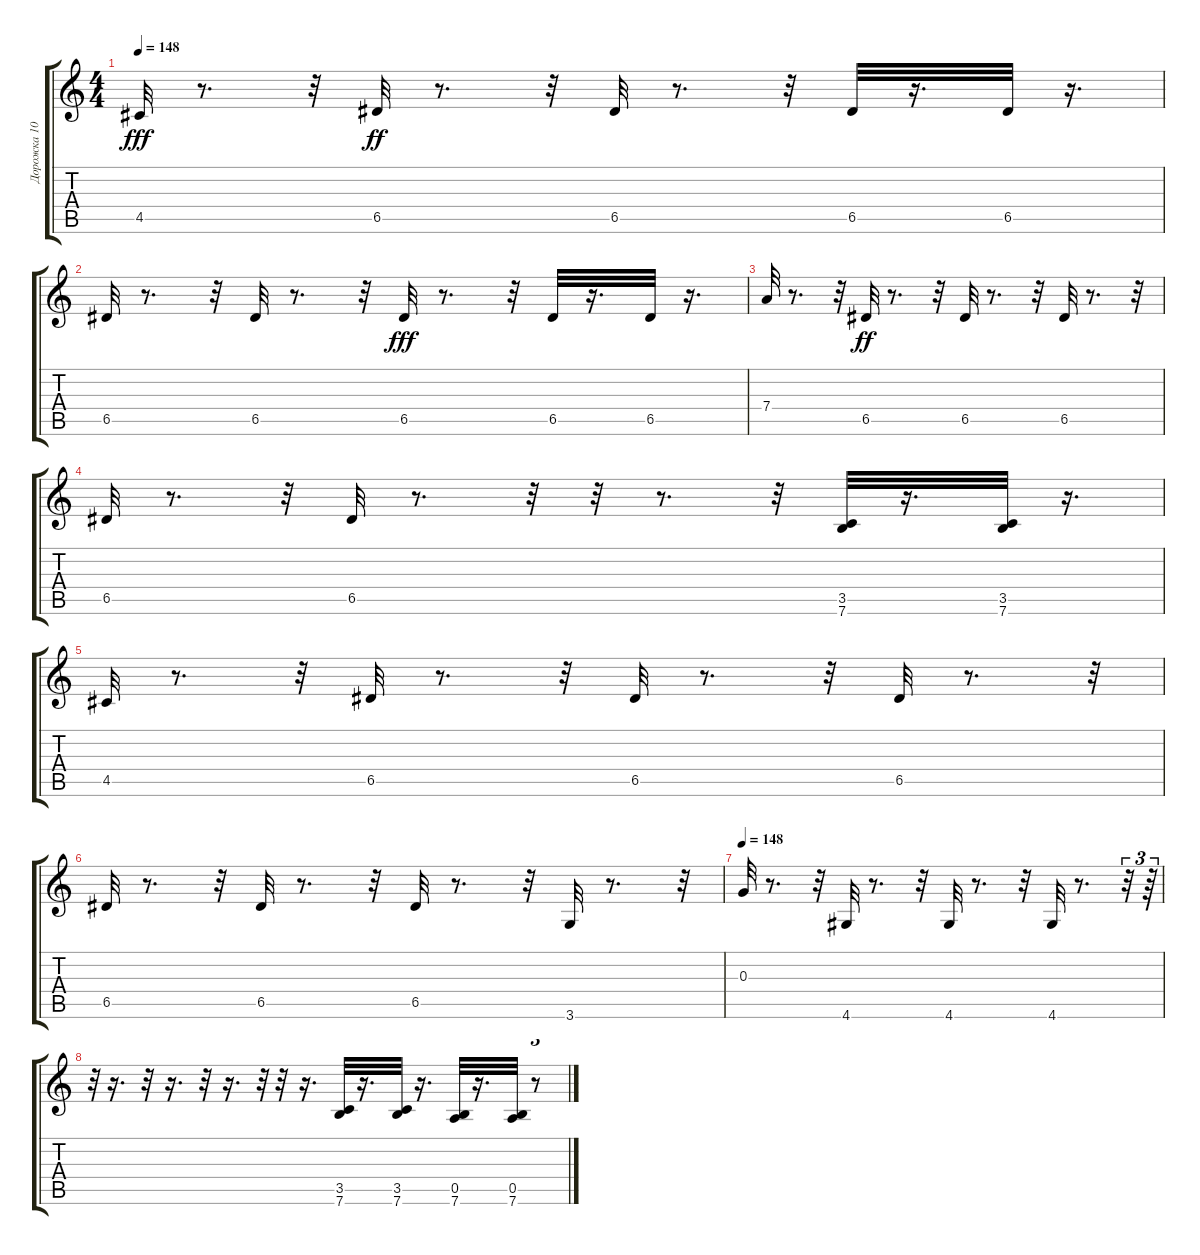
\track ("Дорожка 10" "Дорожка 10") {instrument acousticguitarnylon}
\staff {score tabs}
\tuning (E4 B3 G3 D3 A2 E2) {hide}
\ts (4 4)
\tempo 148
\clef g2
\ks c
4.5.32{dy fff} r.8{d} r.32 6.5.32{dy ff} r.8{d} r.32 6.5.32 r.8{d} r.32 6.5.32 r.16{d} 6.5.32 r.16{d} |
6.5.32 r.8{d} r.32 6.5.32 r.8{d} r.32 6.5.32{dy fff} r.8{d} r.32 6.5.32 r.16{d} 6.5.32 r.16{d} |
7.4.32 r.8{d} r.32 6.5.32{dy ff} r.8{d} r.32 6.5.32 r.8{d} r.32 6.5.32 r.8{d} r.32 |
6.5.32 r.8{d} r.32 6.5.32 r.8{d} r.32 r.32 r.8{d} r.32 (3.5 7.6).32 r.16{d} (3.5 7.6).32 r.16{d} |
4.5.32 r.8{d} r.32 6.5.32 r.8{d} r.32 6.5.32 r.8{d} r.32 6.5.32 r.8{d} r.32 |
6.5.32 r.8{d} r.32 6.5.32 r.8{d} r.32 6.5.32 r.8{d} r.32 3.6.32 r.8{d} r.32 |
\tempo 148
0.3.32 r.8{d} r.32 4.6.32 r.8{d} r.32 4.6.32 r.8{d} r.32 4.6.32 r.8{d} r.32{tu (3 2)} r.64{tu (3 2)} |
r.32{tu (3 2)} r.16{d} r.32 r.16{d} r.32 r.16{d} r.32{tu (3 2)} r.32 r.16{d} (3.5 7.6).32 r.16{d} (3.5 7.6).32 r.16{d} (0.5 7.6).32 r.16{d} (0.5 7.6).32 r.8{tu (3 2)}
